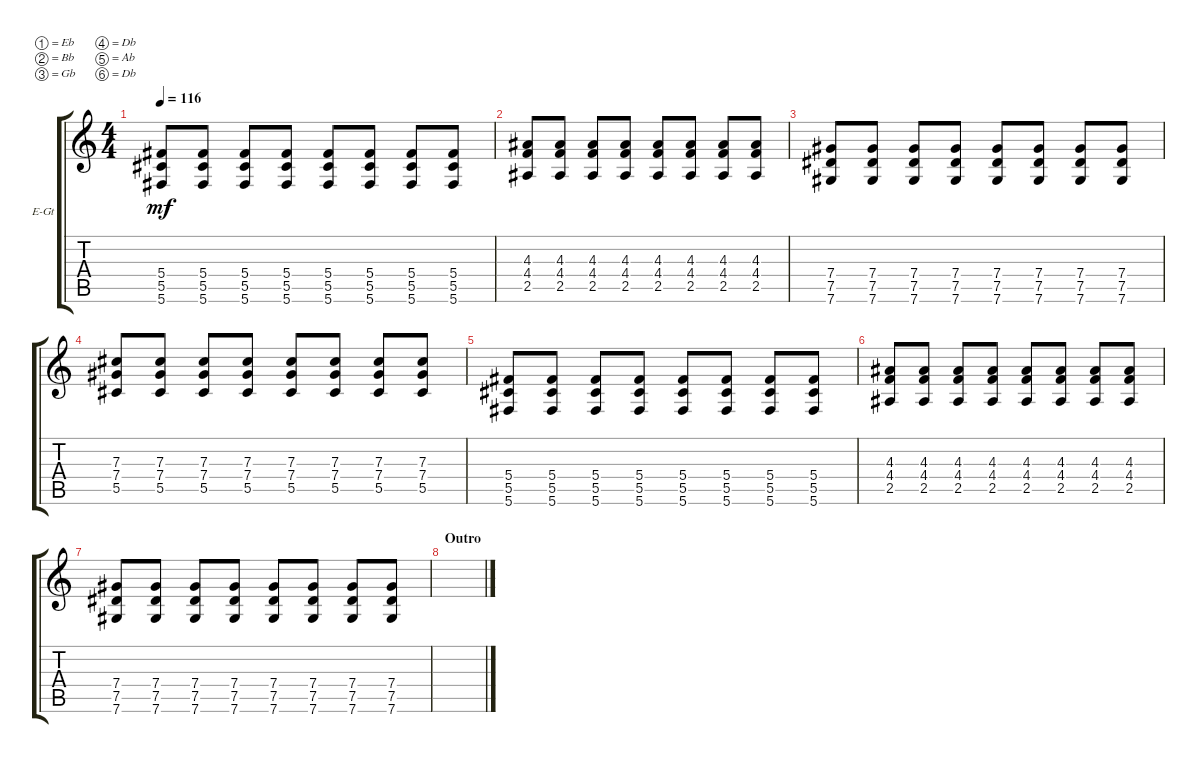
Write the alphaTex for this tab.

\defaultSystemsLayout 4
\bracketExtendMode groupsimilarinstruments
\firstSystemTrackNameOrientation horizontal
\otherSystemsTrackNameOrientation horizontal
\track ("Electric Guitar" "E-Gt") {instrument overdrivenguitar}
\staff {score tabs}
\tuning (Eb4 Bb3 Gb3 Db3 Ab2 Db2)
\ts (4 4)
\tempo 116
\clef g2
\ks c
(5.6 5.5 5.4).8{dy mf} (5.6 5.5 5.4).8 (5.6 5.5 5.4).8 (5.6 5.5 5.4).8 (5.6 5.5 5.4).8 (5.6 5.5 5.4).8 (5.6 5.5 5.4).8 (5.6 5.5 5.4).8 |
(2.5 4.4 4.3).8 (2.5 4.4 4.3).8 (2.5 4.4 4.3).8 (2.5 4.4 4.3).8 (2.5 4.4 4.3).8 (2.5 4.4 4.3).8 (2.5 4.4 4.3).8 (2.5 4.4 4.3).8 |
(7.4 7.5 7.6).8 (7.4 7.5 7.6).8 (7.4 7.5 7.6).8 (7.4 7.5 7.6).8 (7.4 7.5 7.6).8 (7.4 7.5 7.6).8 (7.4 7.5 7.6).8 (7.4 7.5 7.6).8 |
(5.5 7.4 7.3).8 (5.5 7.4 7.3).8 (5.5 7.4 7.3).8 (5.5 7.4 7.3).8 (5.5 7.4 7.3).8 (5.5 7.4 7.3).8 (5.5 7.4 7.3).8 (5.5 7.4 7.3).8 |
(5.6 5.5 5.4).8 (5.6 5.5 5.4).8 (5.6 5.5 5.4).8 (5.6 5.5 5.4).8 (5.6 5.5 5.4).8 (5.6 5.5 5.4).8 (5.6 5.5 5.4).8 (5.6 5.5 5.4).8 |
(2.5 4.4 4.3).8 (2.5 4.4 4.3).8 (2.5 4.4 4.3).8 (2.5 4.4 4.3).8 (2.5 4.4 4.3).8 (2.5 4.4 4.3).8 (2.5 4.4 4.3).8 (2.5 4.4 4.3).8 |
(7.4 7.5 7.6).8 (7.4 7.5 7.6).8 (7.4 7.5 7.6).8 (7.4 7.5 7.6).8 (7.4 7.5 7.6).8 (7.4 7.5 7.6).8 (7.4 7.5 7.6).8 (7.4 7.5 7.6).8 |
\section ("" "Outro")
